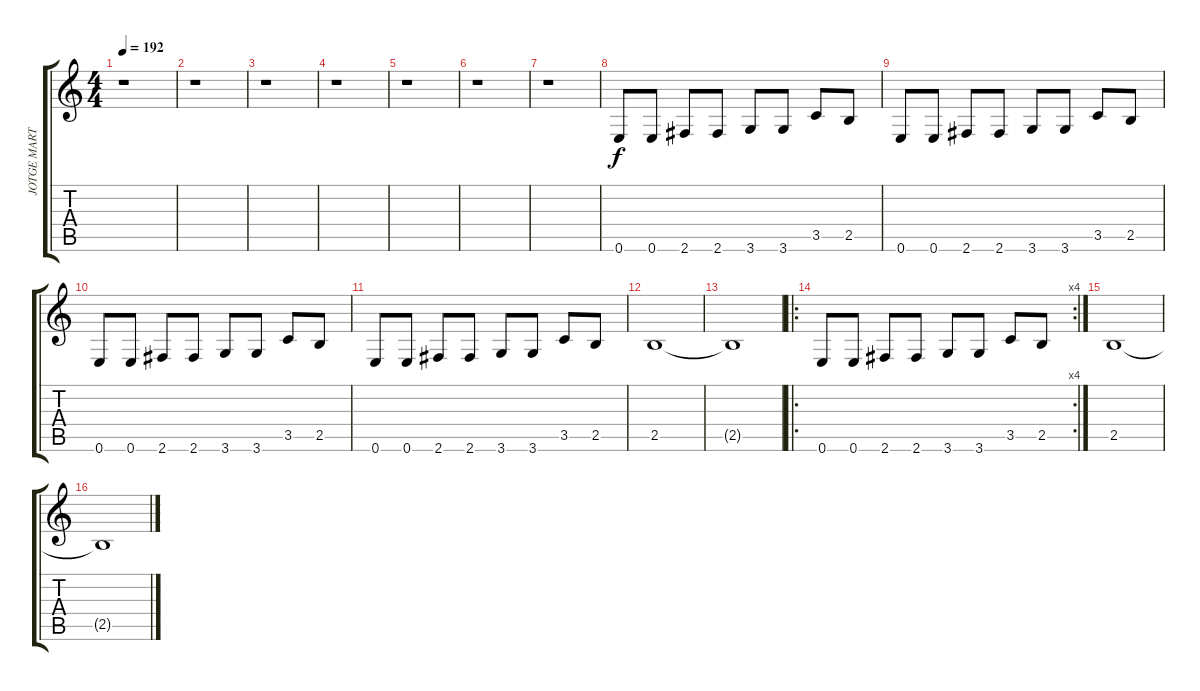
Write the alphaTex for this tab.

\track ("JOTGE MARTINEZ" "JOTGE MART") {instrument overdrivenguitar}
\staff {score tabs}
\tuning (E4 B3 G3 D3 A2 E2) {hide}
\ts (4 4)
\tempo 192
\clef g2
\ks c
r.1{dy f} |
r.1 |
r.1 |
r.1 |
r.1 |
r.1 |
r.1 |
0.6.8 0.6.8 2.6.8 2.6.8 3.6.8 3.6.8 3.5.8 2.5.8 |
0.6.8 0.6.8 2.6.8 2.6.8 3.6.8 3.6.8 3.5.8 2.5.8 |
0.6.8 0.6.8 2.6.8 2.6.8 3.6.8 3.6.8 3.5.8 2.5.8 |
0.6.8 0.6.8 2.6.8 2.6.8 3.6.8 3.6.8 3.5.8 2.5.8 |
2.5.1 |
2.5{t}.1 |
\ro
\rc 4
0.6.8 0.6.8 2.6.8 2.6.8 3.6.8 3.6.8 3.5.8 2.5.8 |
2.5.1 |
2.5{t}.1
